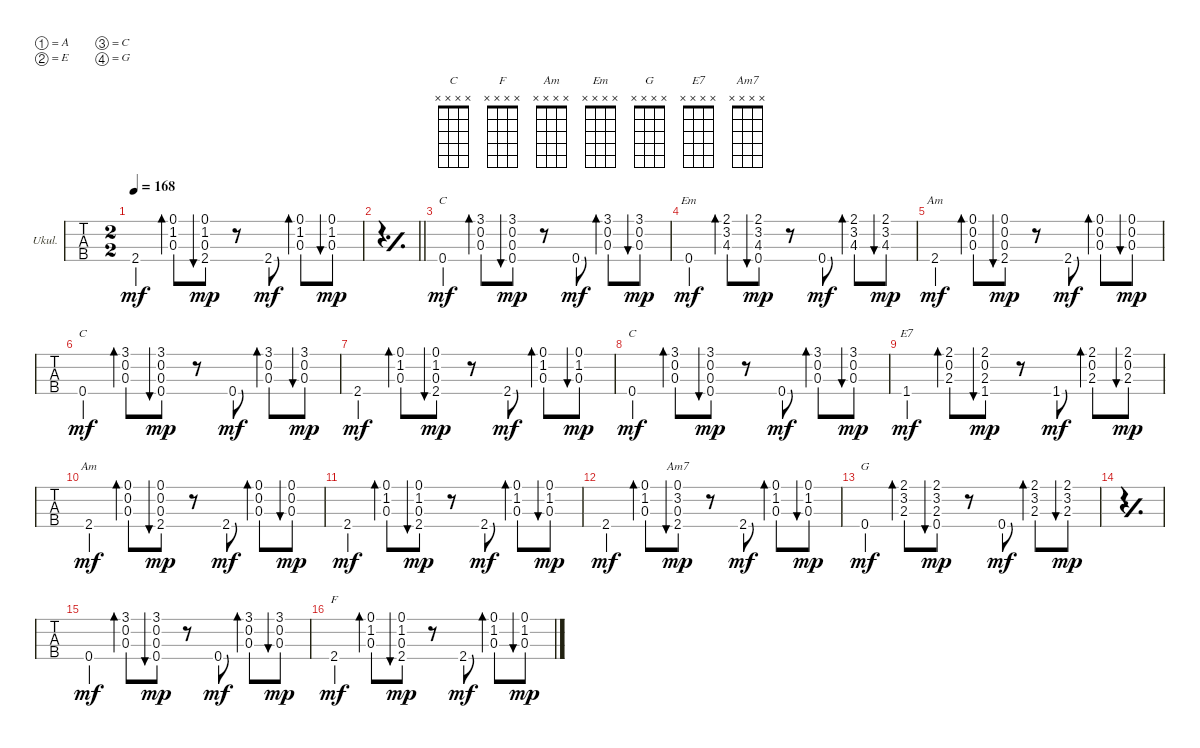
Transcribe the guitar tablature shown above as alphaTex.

\bracketExtendMode groupsimilarinstruments
\multiTrackTrackNamePolicy hidden
\firstSystemTrackNameOrientation horizontal
\otherSystemsTrackNameOrientation horizontal
\track ("Ukulele" "Ukul.") {instrument acousticguitarnylon}
\staff {tabs}
\tuning (A4 E4 C4 G3)
\displaytranspose 0
\chord ("C" x x x x)
\chord ("F" x x x x)
\chord ("Am" x x x x)
\chord ("Em" x x x x)
\chord ("G" x x x x)
\chord ("E7" x x x x)
\chord ("Am7" x x x x)
\ts (2 2)
\tempo 168
\clef g2
\ks c
2.4.4{dy mf} (0.1 1.2 0.3).8{bd 30} (0.1 1.2 0.3 2.4).8{bu 30 dy mp} r.8 2.4.8{dy mf} (0.1 1.2 0.3).8{bd 30} (0.1 1.2 0.3).8{bu 30 dy mp} |
\simile simple
\barLineRight lightlight
|
\simile none
0.4.4{ch "C" dy mf} (3.1 0.2 0.3).8{bd 30} (3.1 0.2 0.3 0.4).8{bu 30 dy mp} r.8 0.4.8{dy mf} (3.1 0.2 0.3).8{bd 30} (3.1 0.2 0.3).8{bu 30 dy mp} |
0.4.4{ch "Em" dy mf} (2.1 3.2 4.3).8{bd 30} (2.1 3.2 4.3 0.4).8{bu 30 dy mp} r.8 0.4.8{dy mf} (2.1 3.2 4.3).8{bd 30} (2.1 3.2 4.3).8{bu 30 dy mp} |
2.4.4{ch "Am" dy mf} (0.1 0.2 0.3).8{bd 30} (0.1 0.2 0.3 2.4).8{bu 30 dy mp} r.8 2.4.8{dy mf} (0.1 0.2 0.3).8{bd 30} (0.1 0.2 0.3).8{bu 30 dy mp} |
0.4.4{ch "C" dy mf} (3.1 0.2 0.3).8{bd 30} (3.1 0.2 0.3 0.4).8{bu 30 dy mp} r.8 0.4.8{dy mf} (3.1 0.2 0.3).8{bd 30} (3.1 0.2 0.3).8{bu 30 dy mp} |
2.4.4{dy mf} (0.1 1.2 0.3).8{bd 30} (0.1 1.2 0.3 2.4).8{bu 30 dy mp} r.8 2.4.8{dy mf} (0.1 1.2 0.3).8{bd 30} (0.1 1.2 0.3).8{bu 30 dy mp} |
0.4.4{ch "C" dy mf} (3.1 0.2 0.3).8{bd 30} (3.1 0.2 0.3 0.4).8{bu 30 dy mp} r.8 0.4.8{dy mf} (3.1 0.2 0.3).8{bd 30} (3.1 0.2 0.3).8{bu 30 dy mp} |
1.4.4{ch "E7" dy mf} (2.1 0.2 2.3).8{bd 30} (2.1 0.2 2.3 1.4).8{bu 30 dy mp} r.8 1.4.8{dy mf} (2.1 0.2 2.3).8{bd 30} (2.1 0.2 2.3).8{bu 30 dy mp} |
2.4.4{ch "Am" dy mf} (0.1 0.2 0.3).8{bd 30} (0.1 0.2 0.3 2.4).8{bu 30 dy mp} r.8 2.4.8{dy mf} (0.1 0.2 0.3).8{bd 30} (0.1 0.2 0.3).8{bu 30 dy mp} |
2.4.4{dy mf} (0.1 1.2 0.3).8{bd 30} (0.1 1.2 0.3 2.4).8{bu 30 dy mp} r.8 2.4.8{dy mf} (0.1 1.2 0.3).8{bd 30} (0.1 1.2 0.3).8{bu 30 dy mp} |
2.4.4{dy mf} (0.1 1.2 0.3).8{bd 30} (0.1 3.2 0.3 2.4).8{bu 30 ch "Am7" dy mp} r.8 2.4.8{dy mf} (0.1 1.2 0.3).8{bd 30} (0.1 1.2 0.3).8{bu 30 dy mp} |
0.4.4{ch "G" dy mf} (2.1 3.2 2.3).8{bd 30} (2.1 3.2 2.3 0.4).8{bu 30 dy mp} r.8 0.4.8{dy mf} (2.1 3.2 2.3).8{bd 30} (2.1 3.2 2.3).8{bu 30 dy mp} |
\simile simple
|
\simile none
0.4.4{dy mf} (3.1 0.2 0.3).8{bd 30} (3.1 0.2 0.3 0.4).8{bu 30 dy mp} r.8 0.4.8{dy mf} (3.1 0.2 0.3).8{bd 30} (3.1 0.2 0.3).8{bu 30 dy mp} |
2.4.4{ch "F" dy mf} (0.1 1.2 0.3).8{bd 30} (0.1 1.2 0.3 2.4).8{bu 30 dy mp} r.8 2.4.8{dy mf} (0.1 1.2 0.3).8{bd 30} (0.1 1.2 0.3).8{bu 30 dy mp}
